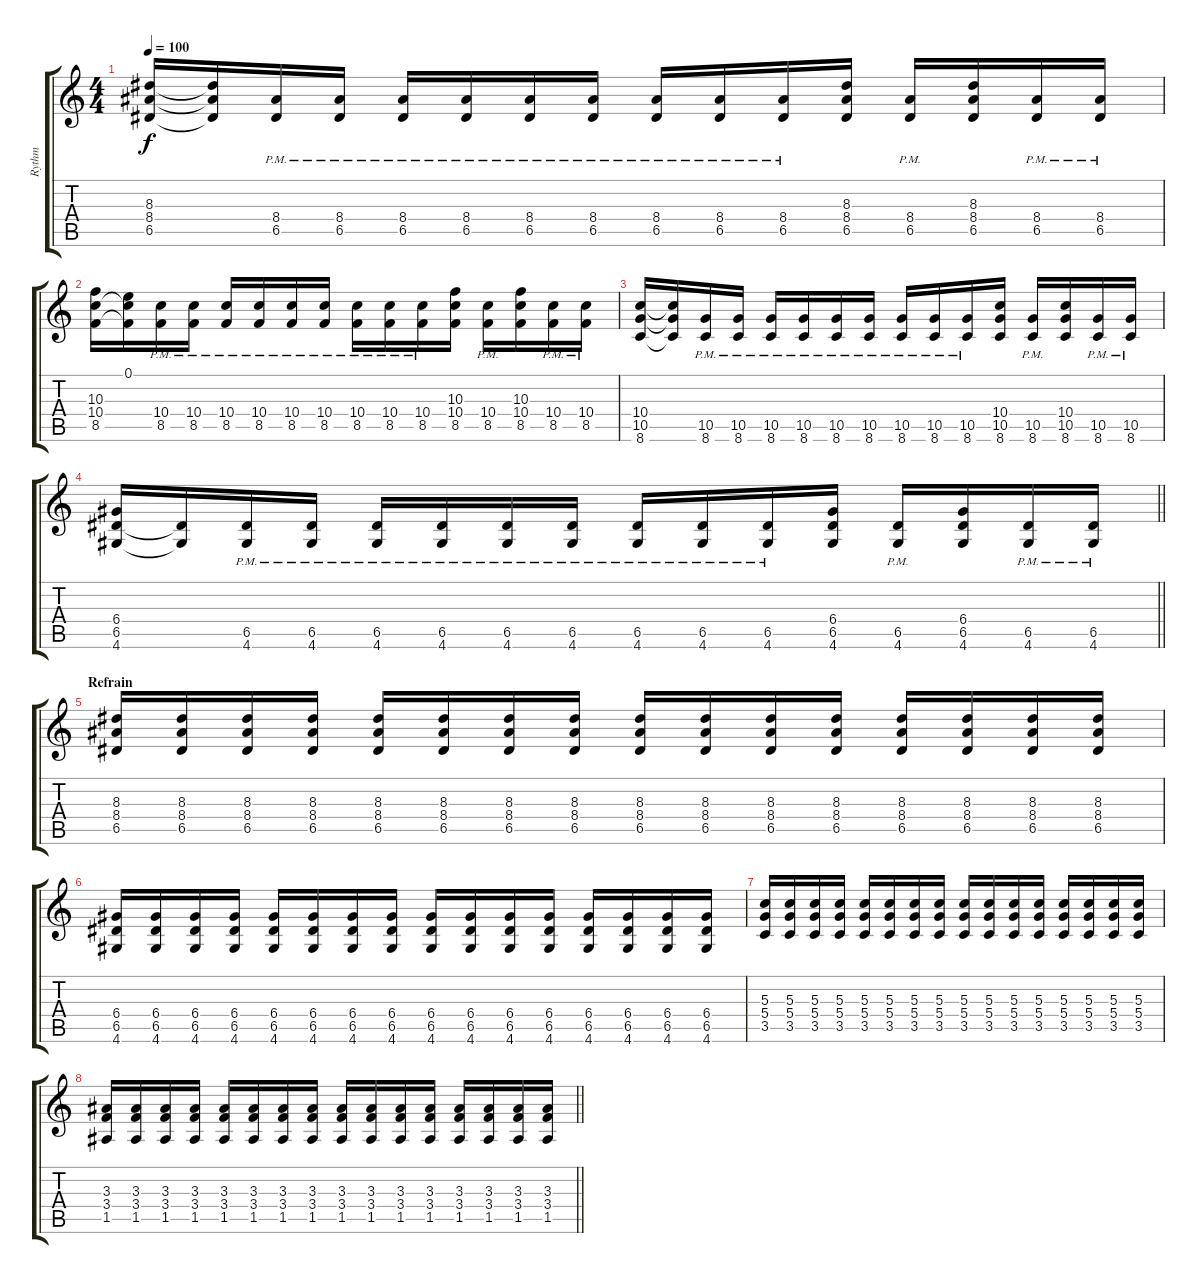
\track ("Rythm" "Rythm") {instrument overdrivenguitar}
\staff {score tabs}
\tuning (E4 B3 G3 D3 A2 E2) {hide}
\ts (4 4)
\tempo 100
\clef g2
\ks c
(8.3 8.4 6.5).16{dy f} (8.3{t} 8.4{t} 6.5{t}).16 (8.4{pm} 6.5{pm}).16 (8.4{pm} 6.5{pm}).16 (8.4{pm} 6.5{pm}).16 (8.4{pm} 6.5{pm}).16 (8.4{pm} 6.5{pm}).16 (8.4{pm} 6.5{pm}).16 (8.4{pm} 6.5{pm}).16 (8.4{pm} 6.5{pm}).16 (8.4{pm} 6.5{pm}).16 (8.3 8.4 6.5).16 (8.4{pm} 6.5{pm}).16 (8.3 8.4 6.5).16 (8.4{pm} 6.5{pm}).16 (8.4{pm} 6.5{pm}).16 |
(10.3 10.4 8.5).16 (0.1 10.4{t} 8.5{t}).16 (10.4{pm} 8.5{pm}).16 (10.4{pm} 8.5{pm}).16 (10.4{pm} 8.5{pm}).16 (10.4{pm} 8.5{pm}).16 (10.4{pm} 8.5{pm}).16 (10.4{pm} 8.5{pm}).16 (10.4{pm} 8.5{pm}).16 (10.4{pm} 8.5{pm}).16 (10.4{pm} 8.5{pm}).16 (10.3 10.4 8.5).16 (10.4{pm} 8.5{pm}).16 (10.3 10.4 8.5).16 (10.4{pm} 8.5{pm}).16 (10.4{pm} 8.5{pm}).16 |
(10.4 10.5 8.6).16 (10.4{t} 10.5{t} 8.6{t}).16 (10.5 8.6{pm}).16 (10.5 8.6{pm}).16 (10.5 8.6{pm}).16 (10.5 8.6{pm}).16 (10.5 8.6{pm}).16 (10.5 8.6{pm}).16 (10.5 8.6{pm}).16 (10.5 8.6{pm}).16 (10.5 8.6{pm}).16 (10.4 10.5 8.6).16 (10.5 8.6{pm}).16 (10.4 10.5 8.6).16 (10.5 8.6{pm}).16 (10.5 8.6{pm}).16 |
\barLineRight lightlight
(6.4 6.5 4.6).16 (6.5{t} 4.6{t}).16 (6.5{pm} 4.6{pm}).16 (6.5{pm} 4.6{pm}).16 (6.5{pm} 4.6{pm}).16 (6.5{pm} 4.6{pm}).16 (6.5{pm} 4.6{pm}).16 (6.5{pm} 4.6{pm}).16 (6.5{pm} 4.6{pm}).16 (6.5{pm} 4.6{pm}).16 (6.5{pm} 4.6{pm}).16 (6.4 6.5 4.6).16 (6.5{pm} 4.6{pm}).16 (6.4 6.5 4.6).16 (6.5{pm} 4.6{pm}).16 (6.5{pm} 4.6{pm}).16 |
\section ("" "Refrain")
(8.3 8.4 6.5).16 (8.3 8.4 6.5).16 (8.3 8.4 6.5).16 (8.3 8.4 6.5).16 (8.3 8.4 6.5).16 (8.3 8.4 6.5).16 (8.3 8.4 6.5).16 (8.3 8.4 6.5).16 (8.3 8.4 6.5).16 (8.3 8.4 6.5).16 (8.3 8.4 6.5).16 (8.3 8.4 6.5).16 (8.3 8.4 6.5).16 (8.3 8.4 6.5).16 (8.3 8.4 6.5).16 (8.3 8.4 6.5).16 |
(6.4 6.5 4.6).16 (6.4 6.5 4.6).16 (6.4 6.5 4.6).16 (6.4 6.5 4.6).16 (6.4 6.5 4.6).16 (6.4 6.5 4.6).16 (6.4 6.5 4.6).16 (6.4 6.5 4.6).16 (6.4 6.5 4.6).16 (6.4 6.5 4.6).16 (6.4 6.5 4.6).16 (6.4 6.5 4.6).16 (6.4 6.5 4.6).16 (6.4 6.5 4.6).16 (6.4 6.5 4.6).16 (6.4 6.5 4.6).16 |
(5.3 5.4 3.5).16 (5.3 5.4 3.5).16 (5.3 5.4 3.5).16 (5.3 5.4 3.5).16 (5.3 5.4 3.5).16 (5.3 5.4 3.5).16 (5.3 5.4 3.5).16 (5.3 5.4 3.5).16 (5.3 5.4 3.5).16 (5.3 5.4 3.5).16 (5.3 5.4 3.5).16 (5.3 5.4 3.5).16 (5.3 5.4 3.5).16 (5.3 5.4 3.5).16 (5.3 5.4 3.5).16 (5.3 5.4 3.5).16 |
\barLineRight lightlight
(3.3 3.4 1.5).16 (3.3 3.4 1.5).16 (3.3 3.4 1.5).16 (3.3 3.4 1.5).16 (3.3 3.4 1.5).16 (3.3 3.4 1.5).16 (3.3 3.4 1.5).16 (3.3 3.4 1.5).16 (3.3 3.4 1.5).16 (3.3 3.4 1.5).16 (3.3 3.4 1.5).16 (3.3 3.4 1.5).16 (3.3 3.4 1.5).16 (3.3 3.4 1.5).16 (3.3 3.4 1.5).16 (3.3 3.4 1.5).16
